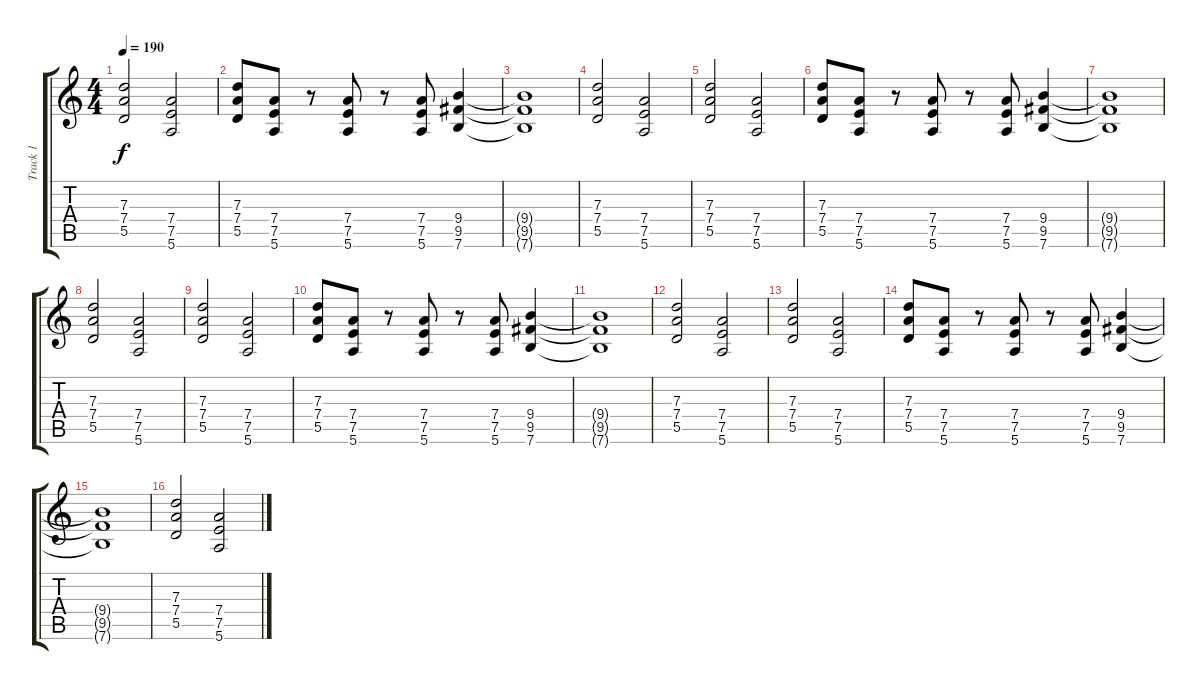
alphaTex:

\track ("Track 1" "Track 1") {instrument overdrivenguitar}
\staff {score tabs}
\tuning (E4 B3 G3 D3 A2 E2) {hide}
\ts (4 4)
\tempo 190
\clef g2
\ks c
(7.3 7.4 5.5).2{dy f} (7.4 7.5 5.6).2 |
(7.3 7.4 5.5).8 (7.4 7.5 5.6).8 r.8 (7.4 7.5 5.6).8 r.8 (7.4 7.5 5.6).8 (9.4 9.5 7.6).4 |
(9.4{t} 9.5{t} 7.6{t}).1 |
(7.3 7.4 5.5).2{volume 0} (7.4 7.5 5.6).2 |
(7.3 7.4 5.5).2 (7.4 7.5 5.6).2 |
(7.3 7.4 5.5).8 (7.4 7.5 5.6).8 r.8 (7.4 7.5 5.6).8 r.8 (7.4 7.5 5.6).8 (9.4 9.5 7.6).4 |
(9.4{t} 9.5{t} 7.6{t}).1 |
(7.3 7.4 5.5).2 (7.4 7.5 5.6).2 |
(7.3 7.4 5.5).2 (7.4 7.5 5.6).2 |
(7.3 7.4 5.5).8 (7.4 7.5 5.6).8 r.8 (7.4 7.5 5.6).8 r.8 (7.4 7.5 5.6).8 (9.4 9.5 7.6).4 |
(9.4{t} 9.5{t} 7.6{t}).1 |
(7.3 7.4 5.5).2 (7.4 7.5 5.6).2 |
(7.3 7.4 5.5).2 (7.4 7.5 5.6).2 |
(7.3 7.4 5.5).8 (7.4 7.5 5.6).8 r.8 (7.4 7.5 5.6).8 r.8 (7.4 7.5 5.6).8 (9.4 9.5 7.6).4 |
(9.4{t} 9.5{t} 7.6{t}).1 |
(7.3 7.4 5.5).2 (7.4 7.5 5.6).2
